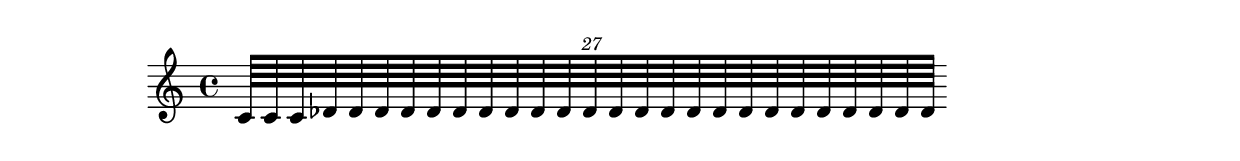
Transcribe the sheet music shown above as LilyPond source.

#(ly:set-option 'midi-extension "mid")
\version "2.12.3"
\include "english.ly"
\header{


}
%{

%}
melody = {
\clef treble
\key c \major
\cadenzaOn


  \times 16/27{ c'64[ c'64 c'64 df'64 df'64 df'64 df'64 df'64 df'64 df'64 df'64 df'64 df'64 df'64 df'64 df'64 df'64 df'64 df'64 df'64 df'64 df'64 df'64 df'64 df'64 df'64 df'64] }   
 
}


text = \lyricmode {
                           
}

\score{

<<
\new Voice = "one" {
\melody
}
\new Lyrics \lyricsto "one" \text
>>
\layout {
\context {
\Score
}
}
\midi {
\context {
\Score
tempoWholesPerMinute = #(ly:make-moment 200 4)
}
}
}